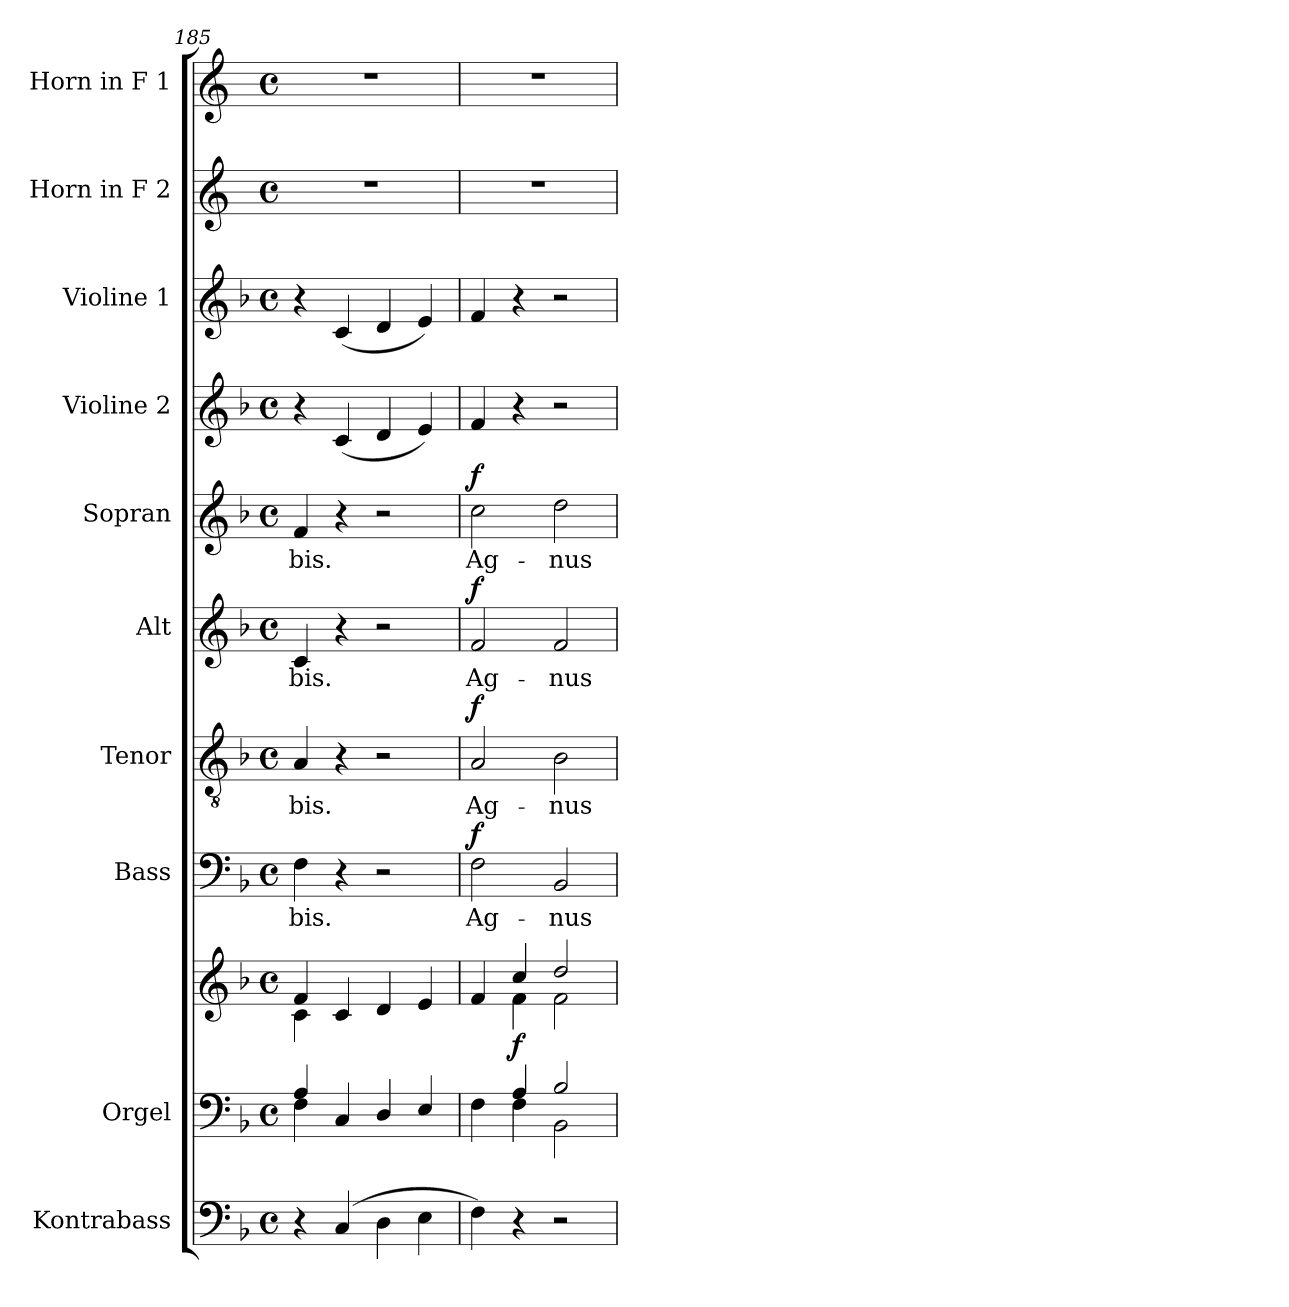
**kern	**kern	**kern	**dynam	**kern	**text	**dynam	**kern	**text	**dynam	**kern	**text	**dynam	**kern	**text	**dynam	**kern	**kern	**kern	**kern
*part10	*part9	*part9	*part9	*part8	*part8	*part8	*part7	*part7	*part7	*part6	*part6	*part6	*part5	*part5	*part5	*part4	*part3	*part2	*part1
*staff11	*staff10	*staff9	*staff9/10	*staff8	*staff8	*staff8	*staff7	*staff7	*staff7	*staff6	*staff6	*staff6	*staff5	*staff5	*staff5	*staff4	*staff3	*staff2	*staff1
*I"Kontrabass	*I"Orgel	*	*	*I"Bass	*	*	*I"Tenor	*	*	*I"Alt	*	*	*I"Sopran	*	*	*I"Violine 2	*I"Violine 1	*I"Horn in F 2	*I"Horn in F 1
*I'Kb.	*	*	*	*I'B.	*	*	*I'T.	*	*	*I'A.	*	*	*I'S.	*	*	*I'Vl. 2	*I'Vl. 1	*	*
!!LO:PB:g=z
*clefF4	*clefF4	*clefG2	*	*clefF4	*	*	*clefGv2	*	*	*clefG2	*	*	*clefG2	*	*	*clefG2	*clefG2	*clefG2	*clefG2
*ITrd7c12	*	*	*	*	*	*	*	*	*	*	*	*	*	*	*	*	*	*ITrd4c7	*ITrd4c7
*k[b-]	*k[b-]	*k[b-]	*	*k[b-]	*	*	*k[b-]	*	*	*k[b-]	*	*	*k[b-]	*	*	*k[b-]	*k[b-]	*k[b-]	*k[b-]
*F:	*F:	*F:	*	*F:	*	*	*F:	*	*	*F:	*	*	*F:	*	*	*F:	*F:	*F:	*F:
*M4/4	*M4/4	*M4/4	*	*M4/4	*	*	*M4/4	*	*	*M4/4	*	*	*M4/4	*	*	*M4/4	*M4/4	*M4/4	*M4/4
*met(c)	*met(c)	*met(c)	*	*met(c)	*	*	*met(c)	*	*	*met(c)	*	*	*met(c)	*	*	*met(c)	*met(c)	*met(c)	*met(c)
=185	=185	=185	=185	=185	=185	=185	=185	=185	=185	=185	=185	=185	=185	=185	=185	=185	=185	=185	=185
*	*^	*^	*	*	*	*	*	*	*	*	*	*	*	*	*	*	*	*	*
!	!	!	!	!	!	!	!LO:LY:b	!	!	!LO:LY:b	!	!	!LO:LY:b	!	!	!LO:LY:b	!	!	!	!	!
4r	4A!/	4F!\	4f!/	4c!\	.	4F\	-bis.	.	4A/	-bis.	.	4c/	-bis.	.	4f/	-bis.	.	4r	4r	1r	1r
(4CC/	4C/	2.ryy	4c/	2.ryy	.	4r	.	.	4r	.	.	4r	.	.	4r	.	.	(<4c/	(<4c/	.	.
4DD\	4D/	.	4d/	.	.	2r	.	.	2r	.	.	2r	.	.	2r	.	.	4d/	4d/	.	.
4EE\	4E/	.	4e/	.	.	.	.	.	.	.	.	.	.	.	.	.	.	4e/)	4e/)	.	.
=186	=186	=186	=186	=186	=186	=186	=186	=186	=186	=186	=186	=186	=186	=186	=186	=186	=186	=186	=186	=186	=186
!	!	!	!	!	!	!	!LO:LY:b	!LO:DY:a	!	!LO:LY:b	!LO:DY:a	!	!LO:LY:b	!LO:DY:a	!	!LO:LY:b	!LO:DY:a	!	!	!	!
4FF\)	4F\	4ryy	4f/	4ryy	.	2F\	Ag-	f	2A/	Ag-	f	2f/	Ag-	f	2cc\	Ag-	f	4f/	4f/	1r	1r
!	!	!	!	!	!LO:DY:b	!	!	!	!	!	!	!	!	!	!	!	!	!	!	!	!
4r	4A!/	4F!\	4cc!/	4f!\	f	.	.	.	.	.	.	.	.	.	.	.	.	4r	4r	.	.
!	!	!	!	!	!	!	!LO:LY:b	!	!	!LO:LY:b	!	!	!LO:LY:b	!	!	!LO:LY:b	!	!	!	!	!
2r	2B-!/	2BB-!\	2dd!/	2f!\	.	2BB-/	-nus	.	2B-\	-nus	.	2f/	-nus	.	2dd\	-nus	.	2r	2r	.	.
*	*v	*v	*	*	*	*	*	*	*	*	*	*	*	*	*	*	*	*	*	*	*
*	*	*v	*v	*	*	*	*	*	*	*	*	*	*	*	*	*	*	*	*	*
=	=	=	=	=	=	=	=	=	=	=	=	=	=	=	=	=	=	=	=
*-	*-	*-	*-	*-	*-	*-	*-	*-	*-	*-	*-	*-	*-	*-	*-	*-	*-	*-	*-
